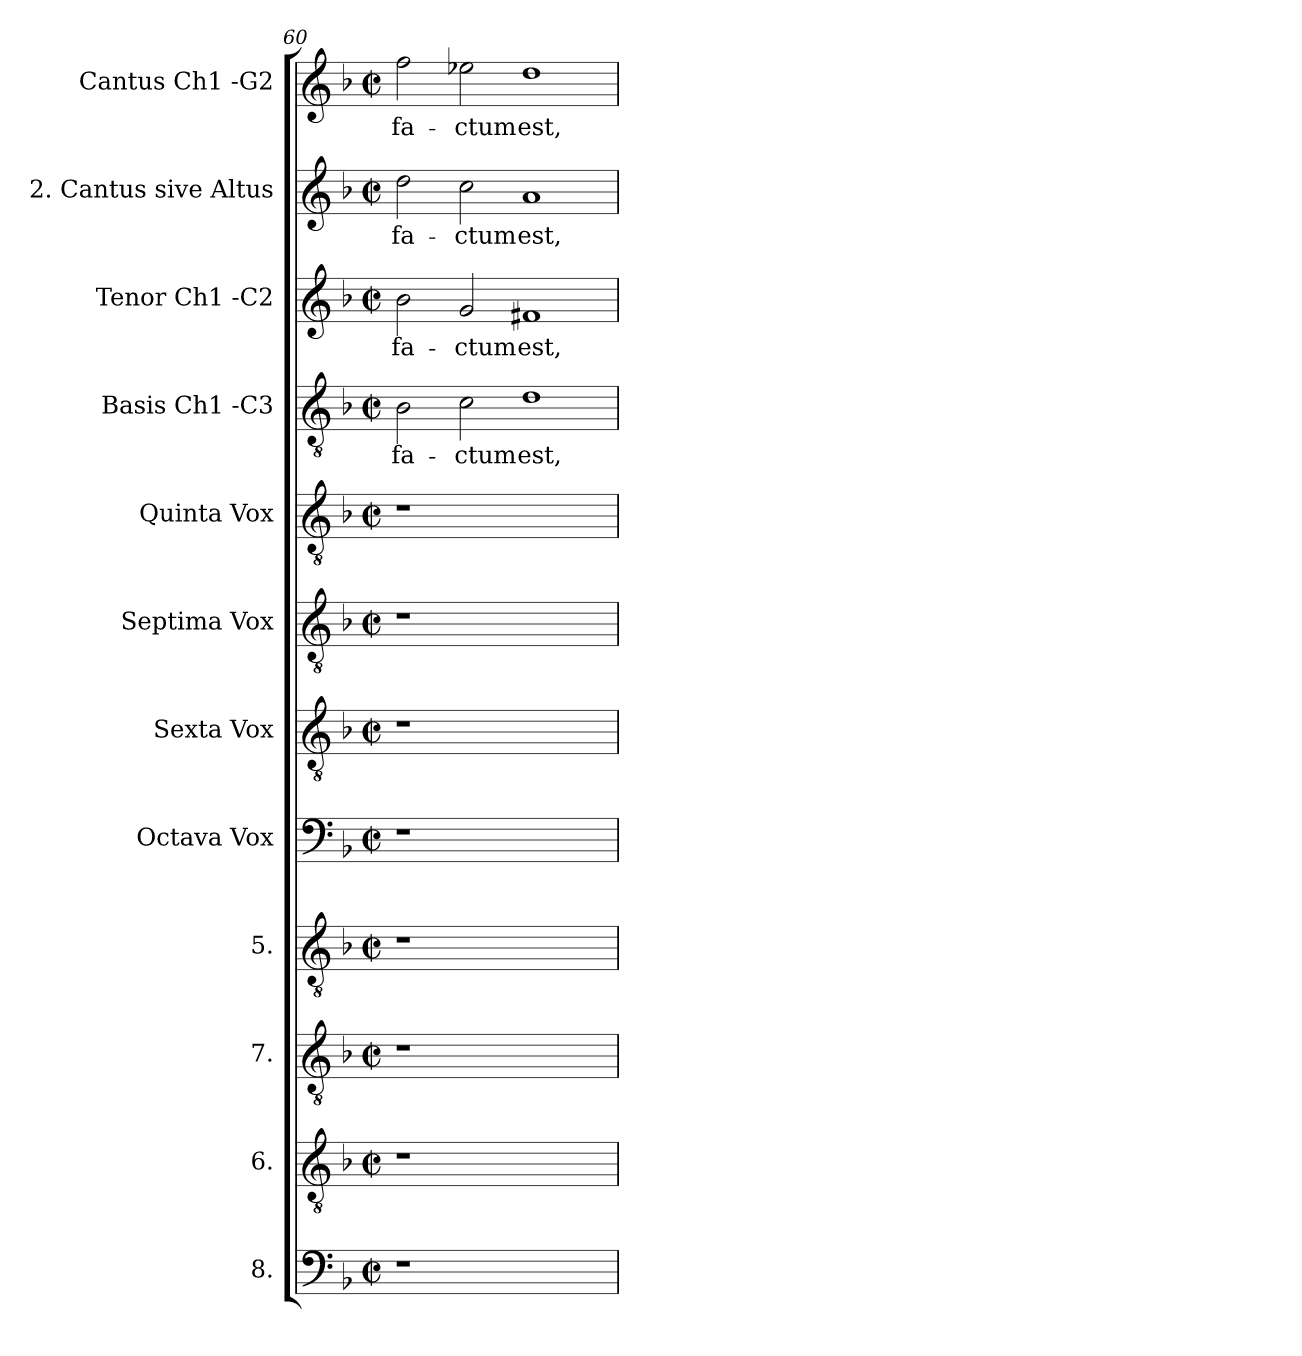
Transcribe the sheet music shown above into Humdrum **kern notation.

**kern	**kern	**kern	**kern	**kern	**kern	**kern	**kern	**kern	**text	**kern	**text	**kern	**text	**kern	**text
*part12	*part11	*part10	*part9	*part8	*part7	*part6	*part5	*part4	*part4	*part3	*part3	*part2	*part2	*part1	*part1
*staff12	*staff11	*staff10	*staff9	*staff8	*staff7	*staff6	*staff5	*staff4	*staff4	*staff3	*staff3	*staff2	*staff2	*staff1	*staff1
*I"8.	*I"6.	*I"7.	*I"5.	*I"Octava  Vox	*I"Sexta  Vox	*I"Septima  Vox	*I"Quinta  Vox	*I"Basis  Ch1 -C3	*	*I"Tenor  Ch1 -C2	*	*I"2. Cantus sive  Altus	*	*I"Cantus  Ch1 -G2	*
*	*	*	*	*	*	*	*	*I'B	*	*I'T	*	*I'A	*	*I'C	*
*clefF4	*clefGv2	*clefGv2	*clefGv2	*clefF4	*clefGv2	*clefGv2	*clefGv2	*clefGv2	*	*clefG2	*	*clefG2	*	*clefG2	*
*k[b-]	*k[b-]	*k[b-]	*k[b-]	*k[b-]	*k[b-]	*k[b-]	*k[b-]	*k[b-]	*	*k[b-]	*	*k[b-]	*	*k[b-]	*
*F:	*F:	*F:	*F:	*F:	*F:	*F:	*F:	*F:	*	*F:	*	*F:	*	*F:	*
*M2/2	*M2/2	*M2/2	*M2/2	*M2/2	*M2/2	*M2/2	*M2/2	*M2/2	*	*M2/2	*	*M2/2	*	*M2/2	*
*met(c|)	*met(c|)	*met(c|)	*met(c|)	*met(c|)	*met(c|)	*met(c|)	*met(c|)	*met(c|)	*	*met(c|)	*	*met(c|)	*	*met(c|)	*
=60	=60	=60	=60	=60	=60	=60	=60	=60	=60	=60	=60	=60	=60	=60	=60
!	!	!	!	!	!	!	!	!	!LO:LY:b:cj	!	!LO:LY:b:cj	!	!LO:LY:b:cj	!	!LO:LY:b:cj
1r	1r	1r	1r	1r	1r	1r	1r	2B-\	fa-	2b-\	fa-	2dd\	fa-	2ff\	fa-
!	!	!	!	!	!	!	!	!	!LO:LY:b:cj	!	!LO:LY:b:cj	!	!LO:LY:b:cj	!	!LO:LY:b:cj
.	.	.	.	.	.	.	.	2c\	-ctum	2g/	-ctum	2cc\	-ctum	2ee-X\	-ctum
!	!	!	!	!	!	!	!	!	!LO:LY:b:cj	!	!LO:LY:b:cj	!	!LO:LY:b:cj	!	!LO:LY:b:cj
1ryy	1ryy	1ryy	1ryy	1ryy	1ryy	1ryy	1ryy	1d	est,	1f#X	est,	1a	est,	1dd	est,
=	=	=	=	=	=	=	=	=	=	=	=	=	=	=	=
*-	*-	*-	*-	*-	*-	*-	*-	*-	*-	*-	*-	*-	*-	*-	*-
